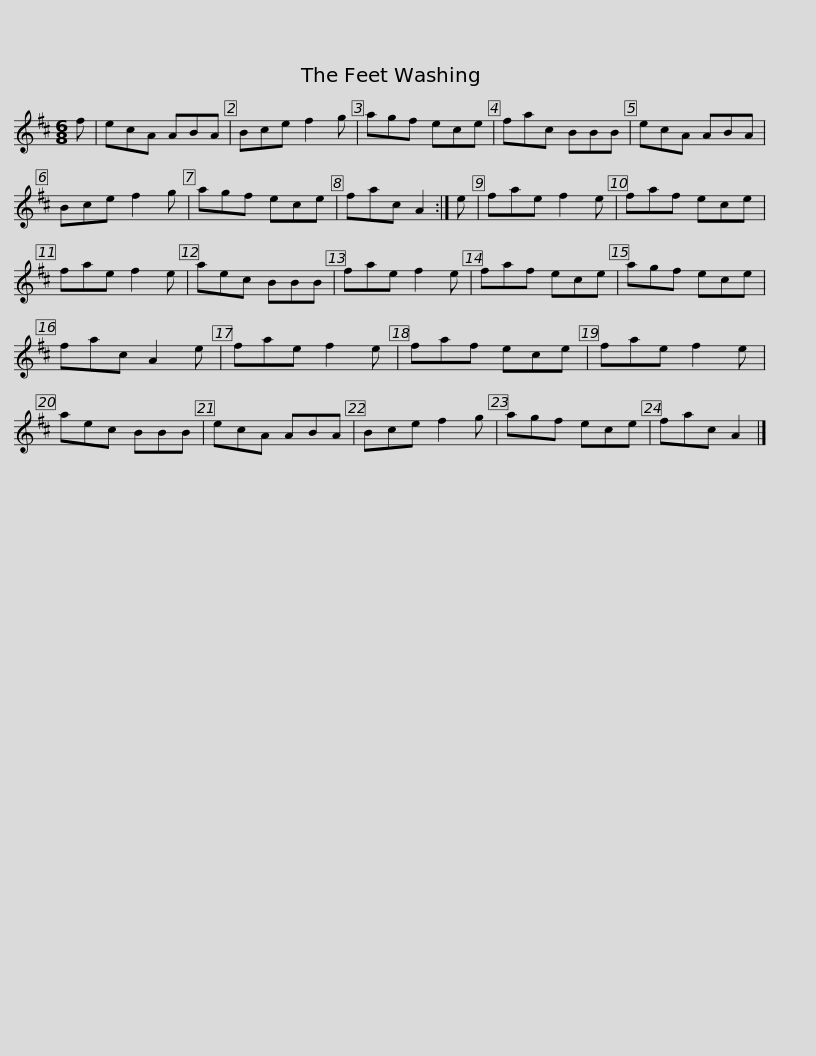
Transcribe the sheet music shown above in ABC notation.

X:1
L:1/8
M:6/8
I:linebreak $
K:D
V:1 treble
V:1
 f | ecA ABA | Bce f2 g | agf ece | fac BBB | %5
 ecA ABA | Bce f2 g | agf ece |$ fac A2 :| e | %10
 fae f2 e | faf ece | fae f2 e | aec BBB | fae f2 e | %15
 faf ece |$ agf ece | fac A2 e | fae f2 e | faf ece | %20
 fae f2 e | aec BBB | ecA ABA | Bce f2 g |$ agf ece | %25
 fac A2 |] %26
